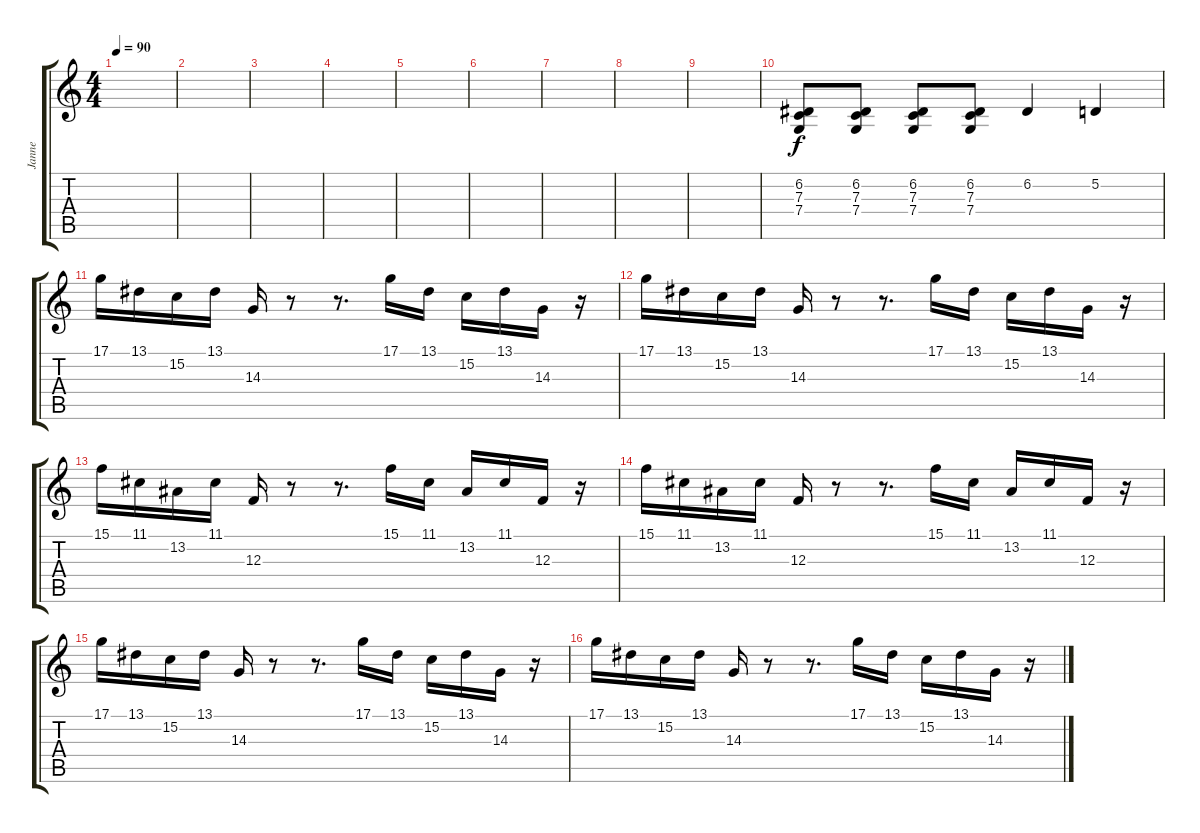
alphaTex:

\track ("Janne" "Janne") {instrument fx5brightness}
\staff {score tabs}
\tuning (D4 A3 F3 C3 G2 C2) {hide}
\ts (4 4)
\tempo 90
\clef g2
\ks c
|
|
|
|
|
|
|
|
|
(6.2 7.3 7.4).8{volume 11 instrument synthstrings2} (6.2 7.3 7.4).8 (6.2 7.3 7.4).8 (6.2 7.3 7.4).8 6.2.4 5.2.4 |
17.1.16{volume 15 instrument stringensemble1} 13.1.16 15.2.16 13.1.16 14.3.16 r.8 r.8{d} 17.1.16 13.1.16 15.2.16 13.1.16 14.3.16 r.16 |
17.1.16 13.1.16 15.2.16 13.1.16 14.3.16 r.8 r.8{d} 17.1.16 13.1.16 15.2.16 13.1.16 14.3.16 r.16 |
15.1.16 11.1.16 13.2.16 11.1.16 12.3.16 r.8 r.8{d} 15.1.16 11.1.16 13.2.16 11.1.16 12.3.16 r.16 |
15.1.16 11.1.16 13.2.16 11.1.16 12.3.16 r.8 r.8{d} 15.1.16 11.1.16 13.2.16 11.1.16 12.3.16 r.16 |
17.1.16{volume 15 instrument stringensemble1} 13.1.16 15.2.16 13.1.16 14.3.16 r.8 r.8{d} 17.1.16 13.1.16 15.2.16 13.1.16 14.3.16 r.16 |
17.1.16 13.1.16 15.2.16 13.1.16 14.3.16 r.8 r.8{d} 17.1.16 13.1.16 15.2.16 13.1.16 14.3.16 r.16
